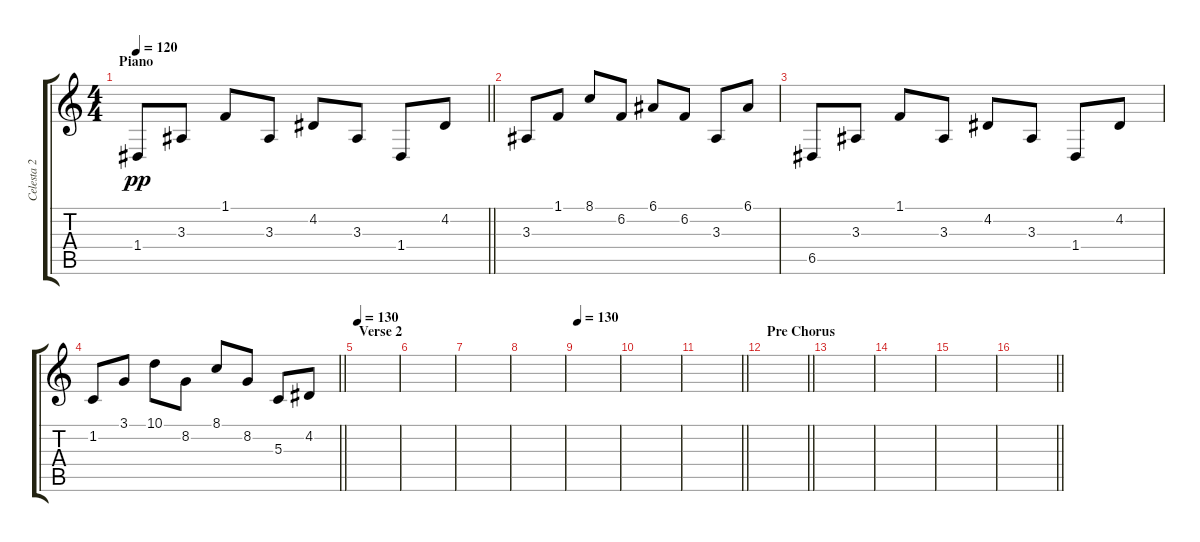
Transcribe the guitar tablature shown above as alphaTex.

\track ("Celesta 2" "Celesta 2") {instrument celesta}
\staff {score tabs}
\tuning (E4 B3 G3 D3 A2 E2) {hide}
\ts (4 4)
\section ("" "Piano")
\tempo 120
\clef g2
\barLineRight lightlight
\ks c
1.4.8{dy pp} 3.3.8 1.1.8 3.3.8 4.2.8 3.3.8 1.4.8 4.2.8 |
3.3.8 1.1.8 8.1.8 6.2.8 6.1.8 6.2.8 3.3.8 6.1.8 |
6.5.8 3.3.8 1.1.8 3.3.8 4.2.8 3.3.8 1.4.8 4.2.8 |
\barLineRight lightlight
1.2.8 3.1.8 10.1.8 8.2.8 8.1.8 8.2.8 5.3.8 4.2.8 |
\section ("" "Verse 2")
\tempo 130
|
|
|
|
\tempo 130
|
|
\barLineRight lightlight
|
\section ("" "Pre Chorus")
\barLineRight lightlight
|
|
|
|
\barLineRight lightlight
